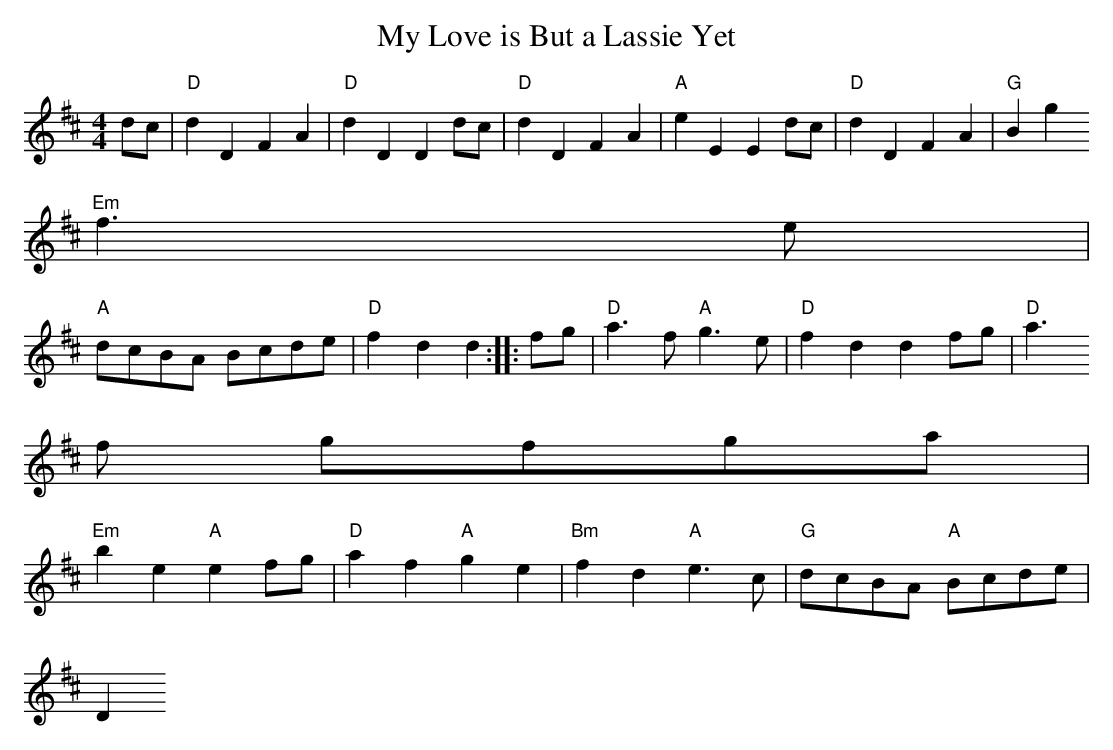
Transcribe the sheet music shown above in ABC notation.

X:1
T:My Love is But a Lassie Yet
M:4/4
L:1/4
K:D
d/c/|"D"d D F A|"D"d D D d/c/|"D"d D F A|"A"e E E d/c/|"D"d D F A|"G"B g
 "Em"f>e|
"A"d/c/B/A/ B/c/d/e/|"D"f d d :||:f/g/|"D"a>f "A"g>e|"D"f d d f/g/|"D"a>
f g/f/g/a/|
"Em"b e "A"e f/g/|"D"a f "A"g e|"Bm"f d "A"e>c|"G"d/c/B/A/ "A"B/c/d/e/|"
D"f d d :|
